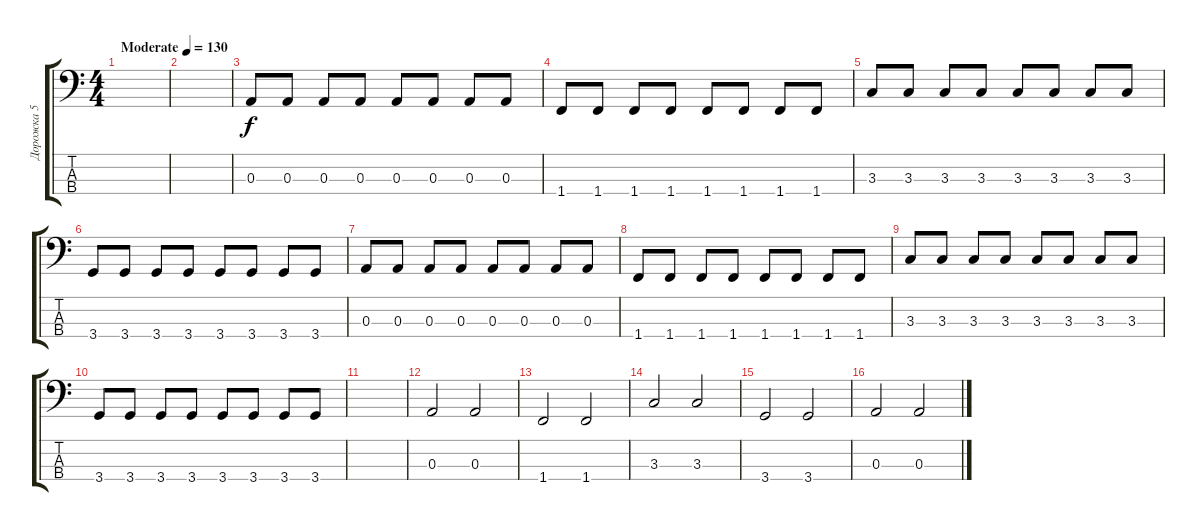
\track ("Дорожка 5" "Дорожка 5") {instrument electricbassfinger}
\staff {score tabs}
\tuning (G2 D2 A1 E1) {hide}
\ts (4 4)
\tempo (130 "Moderate")
\clef f4
\ks c
|
|
0.3.8 0.3.8 0.3.8 0.3.8 0.3.8 0.3.8 0.3.8 0.3.8 |
1.4.8 1.4.8 1.4.8 1.4.8 1.4.8 1.4.8 1.4.8 1.4.8 |
3.3.8 3.3.8 3.3.8 3.3.8 3.3.8 3.3.8 3.3.8 3.3.8 |
3.4.8 3.4.8 3.4.8 3.4.8 3.4.8 3.4.8 3.4.8 3.4.8 |
0.3.8 0.3.8 0.3.8 0.3.8 0.3.8 0.3.8 0.3.8 0.3.8 |
1.4.8 1.4.8 1.4.8 1.4.8 1.4.8 1.4.8 1.4.8 1.4.8 |
3.3.8 3.3.8 3.3.8 3.3.8 3.3.8 3.3.8 3.3.8 3.3.8 |
3.4.8 3.4.8 3.4.8 3.4.8 3.4.8 3.4.8 3.4.8 3.4.8 |
|
0.3.2 0.3.2 |
1.4.2 1.4.2 |
3.3.2 3.3.2 |
3.4.2 3.4.2 |
0.3.2 0.3.2
